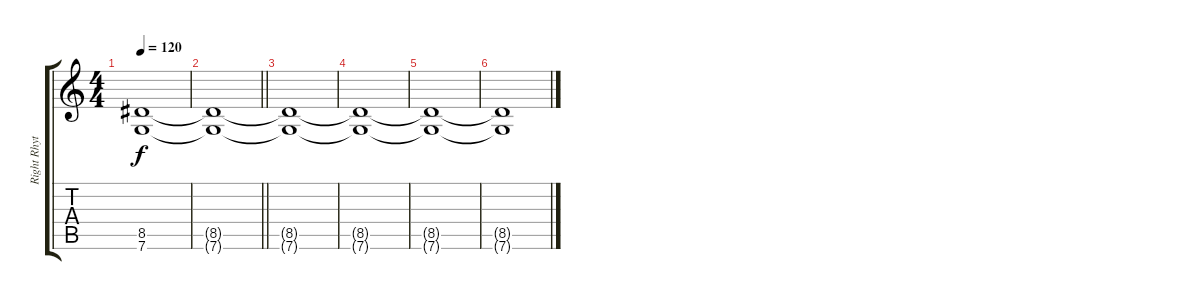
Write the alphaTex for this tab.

\track ("Right Rhythm" "Right Rhyt") {instrument distortionguitar}
\staff {score tabs}
\tuning (D4 A3 F3 C3 G2 C2) {hide}
\ts (4 4)
\tempo 120
\clef g2
\ks c
(8.5 7.6).1{dy f} |
\barLineRight lightlight
(8.5{t} 7.6{t}).1 |
(8.5{t} 7.6{t}).1 |
(8.5{t} 7.6{t}).1 |
(8.5{t} 7.6{t}).1 |
(8.5{t} 7.6{t}).1
